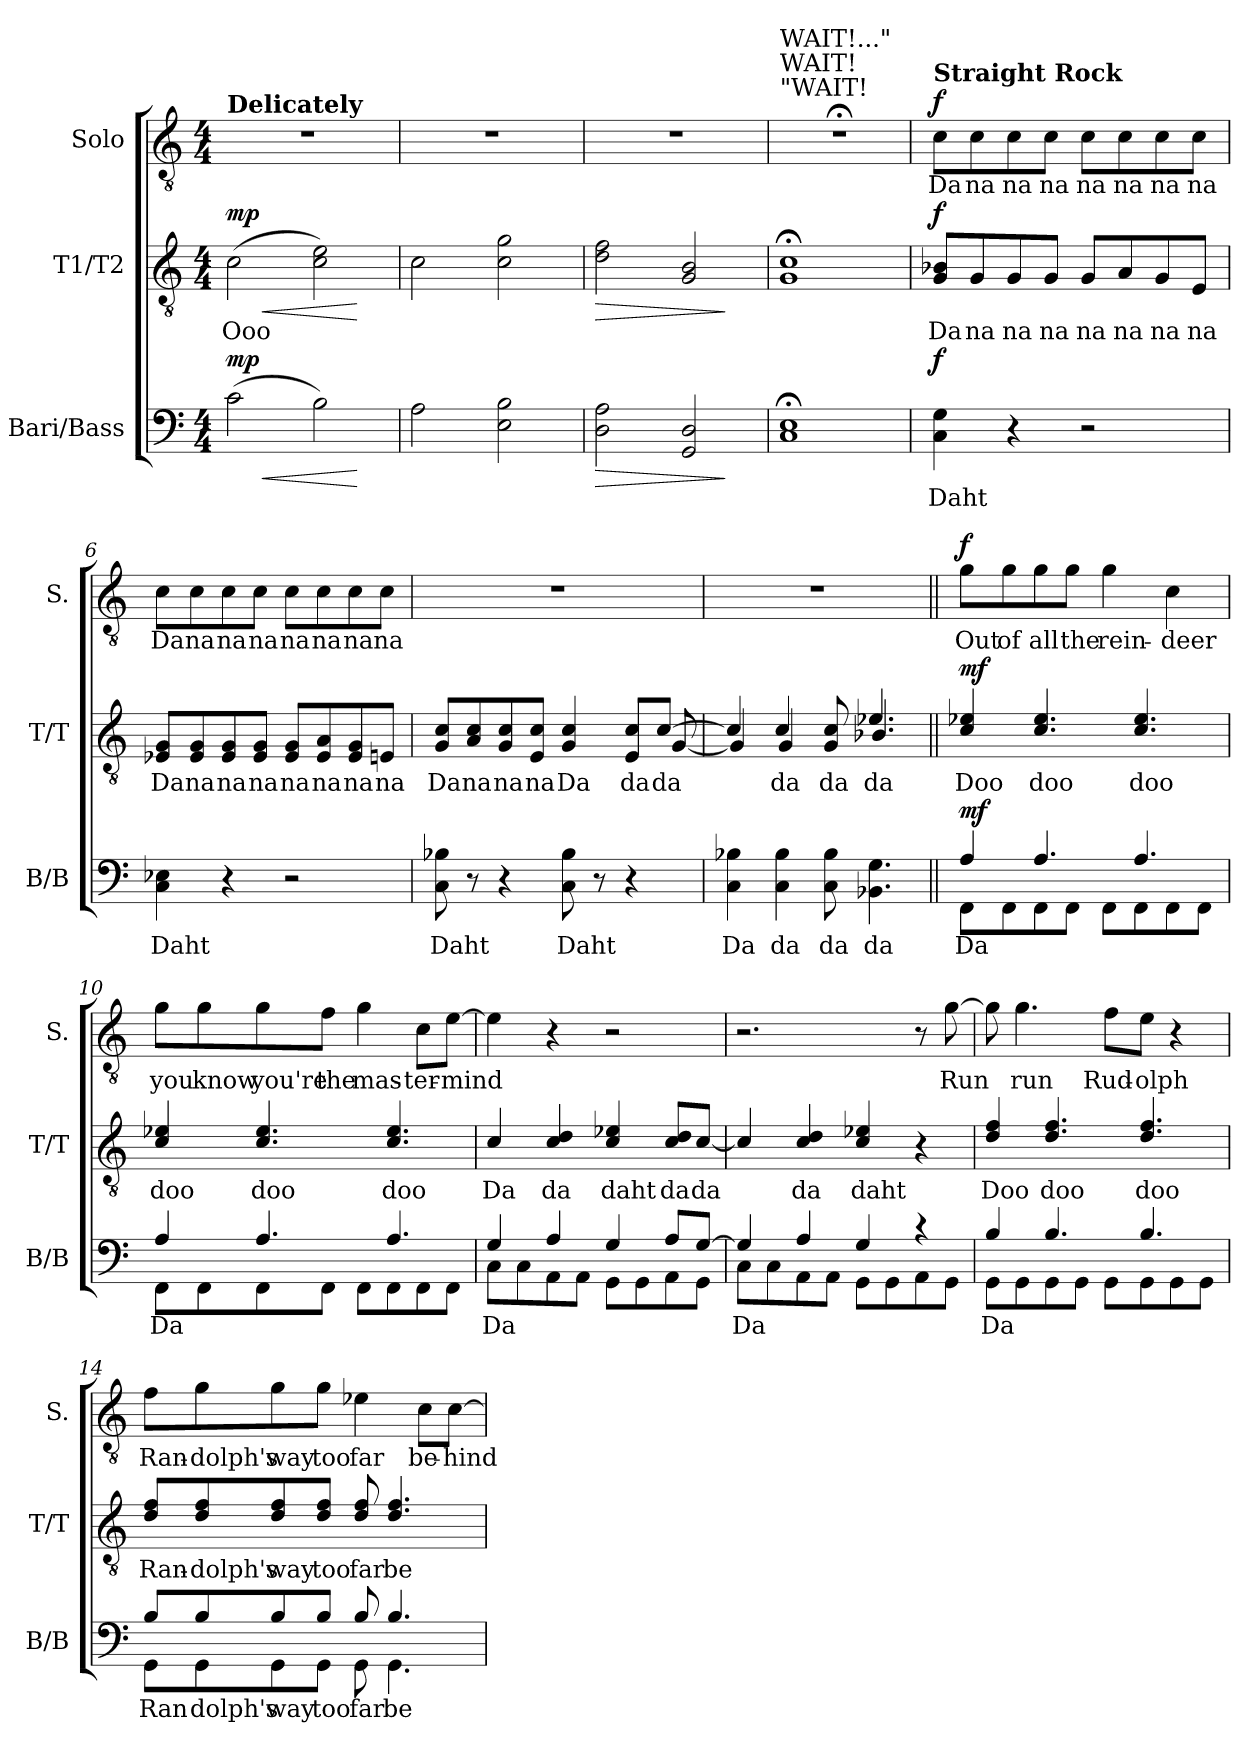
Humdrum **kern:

**kern	**text	**dynam	**kern	**text	**dynam	**kern	**text	**dynam
*part3	*part3	*part3	*part2	*part2	*part2	*part1	*part1	*part1
*staff3	*staff3	*staff3	*staff2	*staff2	*staff2	*staff1	*staff1	*staff1
*I"Bari/Bass	*	*	*I"T1/T2	*	*	*I"Solo	*	*
*I'B/B	*	*	*I'T/T	*	*	*I'S.	*	*
*clefF4	*	*	*clefGv2	*	*	*clefGv2	*	*
*k[]	*	*	*k[]	*	*	*k[]	*	*
*M4/4	*	*	*M4/4	*	*	*M4/4	*	*
=1	=1	=1	=1	=1	=1	=1	=1	=1
!	!	!	!	!	!	!LO:TX:a:B:t=Delicately	!	!
!	!	!LO:HP:b	!	!	!LO:HP:b	!	!	!
!	!	!LO:DY:n=1:b	!	!	!LO:DY:n=1:b	!	!	!
(2c\	.	< mp	(2c\	Ooo	< mp	1r	.	.
2B\)	.	.	2c\ 2e\)	.	.	.	.	.
.	.	[	.	.	[	.	.	.
=2	=2	=2	=2	=2	=2	=2	=2	=2
2A\	.	.	2c\	.	.	1r	.	.
2E\ 2B\	.	.	2c\ 2g\	.	.	.	.	.
=3	=3	=3	=3	=3	=3	=3	=3	=3
!	!	!LO:HP:b	!	!	!LO:HP:b	!	!	!
2D\ 2A\	.	>	2d\ 2f\	.	>	1r	.	.
2GG/ 2D/	.	.	2G/ 2B/	.	.	.	.	.
.	.	]	.	.	]	.	.	.
=4	=4	=4	=4	=4	=4	=4	=4	=4
!	!	!	!	!	!	!LO:TX:a:t="WAIT!	!	!
!	!	!	!	!	!	!LO:TX:a:t=WAIT!	!	!
!	!	!	!	!	!	!LO:TX:a:t=WAIT!..."	!	!
1C;<Z 1E;<Z	.	.	1G;<Z 1c;<Z	.	.	1r;<	.	.
=5	=5	=5	=5	=5	=5	=5	=5	=5
*k[]	*	*	*k[]	*	*	*k[]	*	*
!	!	!	!	!	!	!LO:TX:a:B:t=Straight Rock	!	!
!	!	!LO:DY:b	!	!	!LO:DY:b	!	!	!LO:DY:b
4C\ 4G\	Daht	f	8G/ 8B-X/L	Da	f	8c\L	Da	f
.	.	.	8G/	na	.	8c\	na	.
4r	.	.	8G/	na	.	8c\	na	.
.	.	.	8G/J	na	.	8c\J	na	.
2r	.	.	8G/L	na	.	8c\L	na	.
.	.	.	8A/	na	.	8c\	na	.
.	.	.	8G/	na	.	8c\	na	.
.	.	.	8E/J	na	.	8c\J	na	.
=6	=6	=6	=6	=6	=6	=6	=6	=6
4C\ 4E-X\	Daht	.	8E-X/ 8G/L	Da	.	8c\L	Da	.
.	.	.	8E-/ 8G/	na	.	8c\	na	.
4r	.	.	8E-/ 8G/	na	.	8c\	na	.
.	.	.	8E-/ 8G/J	na	.	8c\J	na	.
2r	.	.	8E-/ 8G/L	na	.	8c\L	na	.
.	.	.	8E-/ 8A/	na	.	8c\	na	.
.	.	.	8E-/ 8G/	na	.	8c\	na	.
.	.	.	8En/J	na	.	8c\J	na	.
!!LO:LB:g=z
=7	=7	=7	=7	=7	=7	=7	=7	=7
*	*	*	*^	*	*	*	*	*
8C\ 8B-X\	Daht	.	8G/ 8c/L	2..ryy	Da	.	1r	.	.
8r	.	.	8A/ 8c/	.	na	.	.	.	.
4r	.	.	8G/ 8c/	.	na	.	.	.	.
.	.	.	8E/ 8c/J	.	na	.	.	.	.
8C\ 8B-\	Daht	.	4G/ 4c/	.	Da	.	.	.	.
8r	.	.	.	.	.	.	.	.	.
4r	.	.	8E/ 8c/L	.	da	.	.	.	.
.	.	.	[8c/J	[8G/	da	.	.	.	.
=8	=8	=8	=8	=8	=8	=8	=8	=8	=8
4C\ 4B-X\	Da	.	4c/]	4G/]	.	.	1r	.	.
4C\ 4B-\	da	.	4c/	4G/	da	.	.	.	.
8C\ 8B-\	da	.	8G/ 8c/	8ryy	da	.	.	.	.
4.BB-X\ 4.G\	da	.	4.e-X/	4.B-X/	da	.	.	.	.
=9||	=9||	=9||	=9||	=9||	=9||	=9||	=9||	=9||	=9||
*^	*	*	*	*	*	*	*	*	*
!	!	!	!LO:DY:b	!	!	!	!LO:DY:b	!	!	!LO:DY:a
*	*	*	*	*v	*v	*	*	*	*	*
4A/	8FF\L	Da	mf	4c/ 4e-X/	Doo	mf	8g\L	Out	f
.	8FF\	.	.	.	.	.	8g\	of	.
4.A/	8FF\	.	.	4.c/ 4.e-/	doo	.	8g\	all	.
.	8FF\J	.	.	.	.	.	8g\J	the	.
.	8FF\L	.	.	.	.	.	4g\	rein-	.
4.A/	8FF\	.	.	4.c/ 4.e-/	doo	.	.	.	.
.	8FF\	.	.	.	.	.	4c\	-deer	.
.	8FF\J	.	.	.	.	.	.	.	.
=10	=10	=10	=10	=10	=10	=10	=10	=10	=10
4A/	8FF\L	Da	.	4c/ 4e-X/	doo	.	8g\L	you	.
.	8FF\	.	.	.	.	.	8g\	know	.
4.A/	8FF\	.	.	4.c/ 4.e-/	doo	.	8g\	you're	.
.	8FF\J	.	.	.	.	.	8f\J	the	.
.	8FF\L	.	.	.	.	.	4g\	mas-	.
4.A/	8FF\	.	.	4.c/ 4.e-/	doo	.	.	.	.
.	8FF\	.	.	.	.	.	8c\L	-ter-	.
.	8FF\J	.	.	.	.	.	[8e\J	-mind	.
!!LO:LB:g=z
=11	=11	=11	=11	=11	=11	=11	=11	=11	=11
4G/	8C\L	Da	.	4c/	Da	.	4e\]	.	.
.	8C\	.	.	.	.	.	.	.	.
4A/	8AA\	.	.	4c/ 4d/	da	.	4r	.	.
.	8AA\J	.	.	.	.	.	.	.	.
4G/	8GG\L	.	.	4c/ 4e-X/	daht	.	2r	.	.
.	8GG\	.	.	.	.	.	.	.	.
8A/L	8AA\	.	.	8c/ 8d/L	da	.	.	.	.
[8G/J	8GG\J	.	.	[8c/J	da	.	.	.	.
=12	=12	=12	=12	=12	=12	=12	=12	=12	=12
4G/]	8C\L	Da	.	4c/]	.	.	2.r	.	.
.	8C\	.	.	.	.	.	.	.	.
4A/	8AA\	.	.	4c/ 4d/	da	.	.	.	.
.	8AA\J	.	.	.	.	.	.	.	.
4G/	8GG\L	.	.	4c/ 4e-X/	daht	.	.	.	.
.	8GG\	.	.	.	.	.	.	.	.
4r	8AA\	.	.	4r	.	.	8r	.	.
.	8GG\J	.	.	.	.	.	[8g\	Run	.
=13	=13	=13	=13	=13	=13	=13	=13	=13	=13
4B/	8GG\L	Da	.	4d/ 4f/	Doo	.	8g\]	.	.
.	8GG\	.	.	.	.	.	4.g\	run	.
4.B/	8GG\	.	.	4.d/ 4.f/	doo	.	.	.	.
.	8GG\J	.	.	.	.	.	.	.	.
.	8GG\L	.	.	.	.	.	8f\L	Rud-	.
4.B/	8GG\	.	.	4.d/ 4.f/	doo	.	8e\J	-olph	.
.	8GG\	.	.	.	.	.	4r	.	.
.	8GG\J	.	.	.	.	.	.	.	.
=14	=14	=14	=14	=14	=14	=14	=14	=14	=14
8B/L	8GG\L	Ran	.	8d/ 8f/L	Ran-	.	8f\L	Ran-	.
8B/	8GG\	-dolph's	.	8d/ 8f/	-dolph's	.	8g\	-dolph's	.
8B/	8GG\	way	.	8d/ 8f/	way	.	8g\	way	.
8B/J	8GG\J	too	.	8d/ 8f/J	too	.	8g\J	too	.
8B/	8GG\	far	.	8d/ 8f/	far	.	4e-X\	far	.
4.B/	4.GG\	be	.	4.d/ 4.f/	be	.	.	.	.
.	.	.	.	.	.	.	8c\L	be-	.
.	.	.	.	.	.	.	[8c\J	-hind	.
*v	*v	*	*	*	*	*	*	*	*
=	=	=	=	=	=	=	=	=
*-	*-	*-	*-	*-	*-	*-	*-	*-
